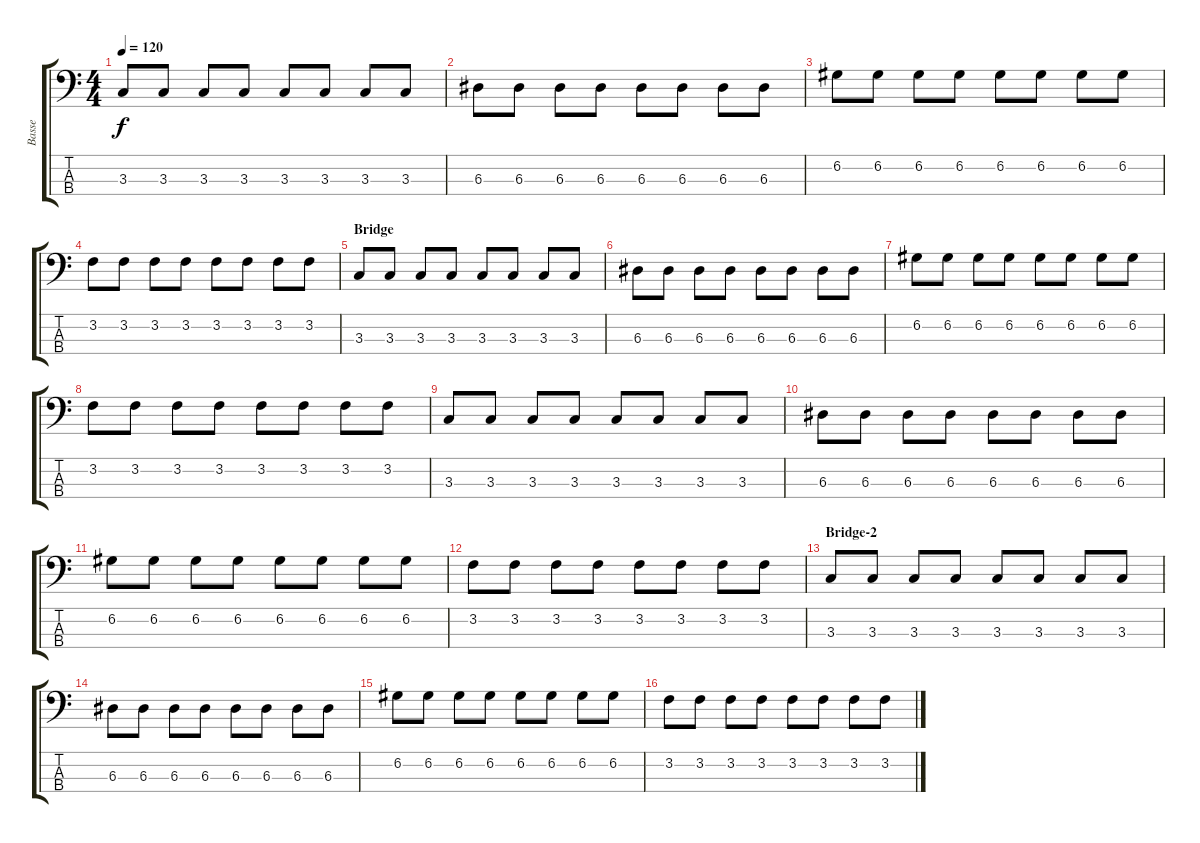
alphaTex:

\track ("Basse" "Basse") {instrument electricbassfinger}
\staff {score tabs}
\tuning (G2 D2 A1 E1) {hide}
\ts (4 4)
\tempo 120
\clef f4
\ks c
3.3.8{dy f} 3.3.8 3.3.8 3.3.8 3.3.8 3.3.8 3.3.8 3.3.8 |
6.3.8 6.3.8 6.3.8 6.3.8 6.3.8 6.3.8 6.3.8 6.3.8 |
6.2.8 6.2.8 6.2.8 6.2.8 6.2.8 6.2.8 6.2.8 6.2.8 |
3.2.8 3.2.8 3.2.8 3.2.8 3.2.8 3.2.8 3.2.8 3.2.8 |
\section ("" "Bridge")
3.3.8 3.3.8 3.3.8 3.3.8 3.3.8 3.3.8 3.3.8 3.3.8 |
6.3.8 6.3.8 6.3.8 6.3.8 6.3.8 6.3.8 6.3.8 6.3.8 |
6.2.8 6.2.8 6.2.8 6.2.8 6.2.8 6.2.8 6.2.8 6.2.8 |
3.2.8 3.2.8 3.2.8 3.2.8 3.2.8 3.2.8 3.2.8 3.2.8 |
3.3.8 3.3.8 3.3.8 3.3.8 3.3.8 3.3.8 3.3.8 3.3.8 |
6.3.8 6.3.8 6.3.8 6.3.8 6.3.8 6.3.8 6.3.8 6.3.8 |
6.2.8 6.2.8 6.2.8 6.2.8 6.2.8 6.2.8 6.2.8 6.2.8 |
3.2.8 3.2.8 3.2.8 3.2.8 3.2.8 3.2.8 3.2.8 3.2.8 |
\section ("" "Bridge-2")
3.3.8 3.3.8 3.3.8 3.3.8 3.3.8 3.3.8 3.3.8 3.3.8 |
6.3.8 6.3.8 6.3.8 6.3.8 6.3.8 6.3.8 6.3.8 6.3.8 |
6.2.8 6.2.8 6.2.8 6.2.8 6.2.8 6.2.8 6.2.8 6.2.8 |
3.2.8 3.2.8 3.2.8 3.2.8 3.2.8 3.2.8 3.2.8 3.2.8
